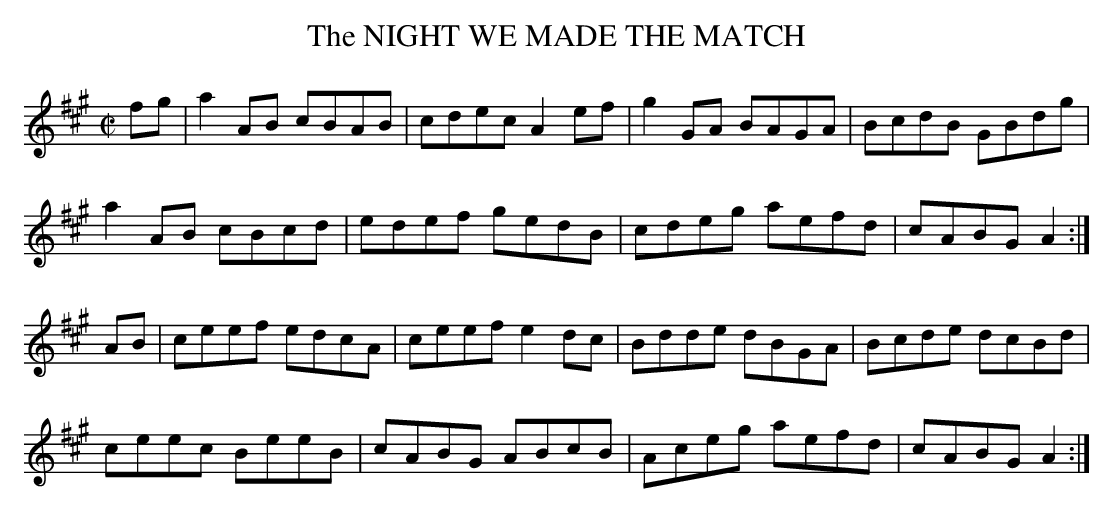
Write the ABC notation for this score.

X:1
T:NIGHT WE MADE THE MATCH, The
M:C|
L:1/8
K:A
fg|a2AB cBAB|cdec A2ef|g2GA BAGA|BcdB GBdg|
a2AB cBcd|edef gedB|cdeg aefd|cABG A2:|
AB|ceef edcA|ceef e2dc|Bdde dBGA|Bcde dcBd|
ceec BeeB|cABG ABcB|Aceg aefd|cABG A2:|
